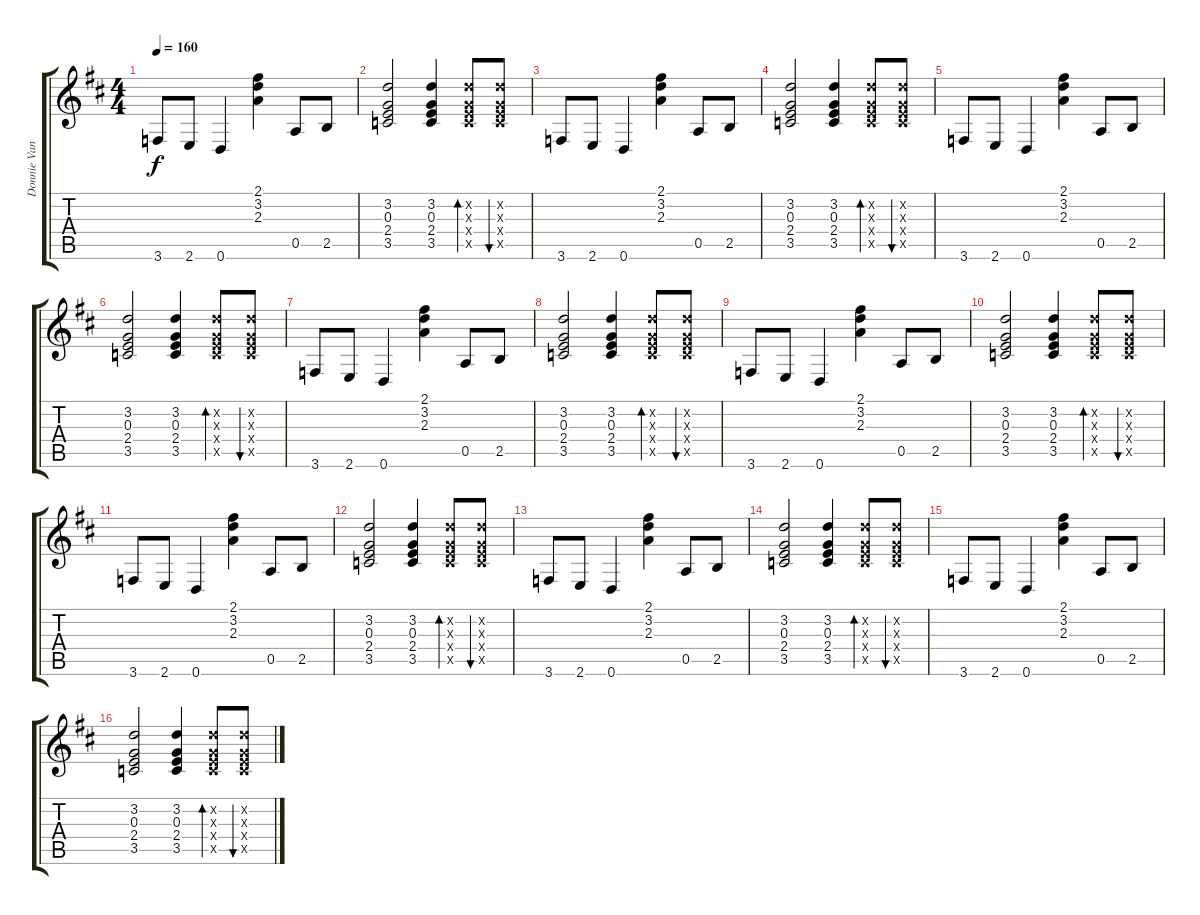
\track ("Donnie Van Zant Guitar" "Donnie Van") {instrument electricguitarclean}
\staff {score tabs}
\tuning (E4 B3 G3 D3 A2 D2) {hide}
\ts (4 4)
\tempo 160
\clef g2
\ks d
3.6.8{dy f} 2.6.8 0.6.4 (2.1 3.2 2.3).4 0.5.8 2.5.8 |
(3.2 0.3 2.4 3.5).2 (3.2 0.3 2.4 3.5).4 (3.2{x} 0.3{x} 2.4{x} 3.5{x}).8{bd 60} (3.2{x} 0.3{x} 2.4{x} 3.5{x}).8{bu 60} |
3.6.8 2.6.8 0.6.4 (2.1 3.2 2.3).4 0.5.8 2.5.8 |
(3.2 0.3 2.4 3.5).2 (3.2 0.3 2.4 3.5).4 (3.2{x} 0.3{x} 2.4{x} 3.5{x}).8{bd 60} (3.2{x} 0.3{x} 2.4{x} 3.5{x}).8{bu 60} |
3.6.8 2.6.8 0.6.4 (2.1 3.2 2.3).4 0.5.8 2.5.8 |
(3.2 0.3 2.4 3.5).2 (3.2 0.3 2.4 3.5).4 (3.2{x} 0.3{x} 2.4{x} 3.5{x}).8{bd 60} (3.2{x} 0.3{x} 2.4{x} 3.5{x}).8{bu 60} |
3.6.8 2.6.8 0.6.4 (2.1 3.2 2.3).4 0.5.8 2.5.8 |
(3.2 0.3 2.4 3.5).2 (3.2 0.3 2.4 3.5).4 (3.2{x} 0.3{x} 2.4{x} 3.5{x}).8{bd 60} (3.2{x} 0.3{x} 2.4{x} 3.5{x}).8{bu 60} |
3.6.8 2.6.8 0.6.4 (2.1 3.2 2.3).4 0.5.8 2.5.8 |
(3.2 0.3 2.4 3.5).2 (3.2 0.3 2.4 3.5).4 (3.2{x} 0.3{x} 2.4{x} 3.5{x}).8{bd 60} (3.2{x} 0.3{x} 2.4{x} 3.5{x}).8{bu 60} |
3.6.8 2.6.8 0.6.4 (2.1 3.2 2.3).4 0.5.8 2.5.8 |
(3.2 0.3 2.4 3.5).2 (3.2 0.3 2.4 3.5).4 (3.2{x} 0.3{x} 2.4{x} 3.5{x}).8{bd 60} (3.2{x} 0.3{x} 2.4{x} 3.5{x}).8{bu 60} |
3.6.8 2.6.8 0.6.4 (2.1 3.2 2.3).4 0.5.8 2.5.8 |
(3.2 0.3 2.4 3.5).2 (3.2 0.3 2.4 3.5).4 (3.2{x} 0.3{x} 2.4{x} 3.5{x}).8{bd 60} (3.2{x} 0.3{x} 2.4{x} 3.5{x}).8{bu 60} |
3.6.8 2.6.8 0.6.4 (2.1 3.2 2.3).4 0.5.8 2.5.8 |
(3.2 0.3 2.4 3.5).2 (3.2 0.3 2.4 3.5).4 (3.2{x} 0.3{x} 2.4{x} 3.5{x}).8{bd 60} (3.2{x} 0.3{x} 2.4{x} 3.5{x}).8{bu 60}
